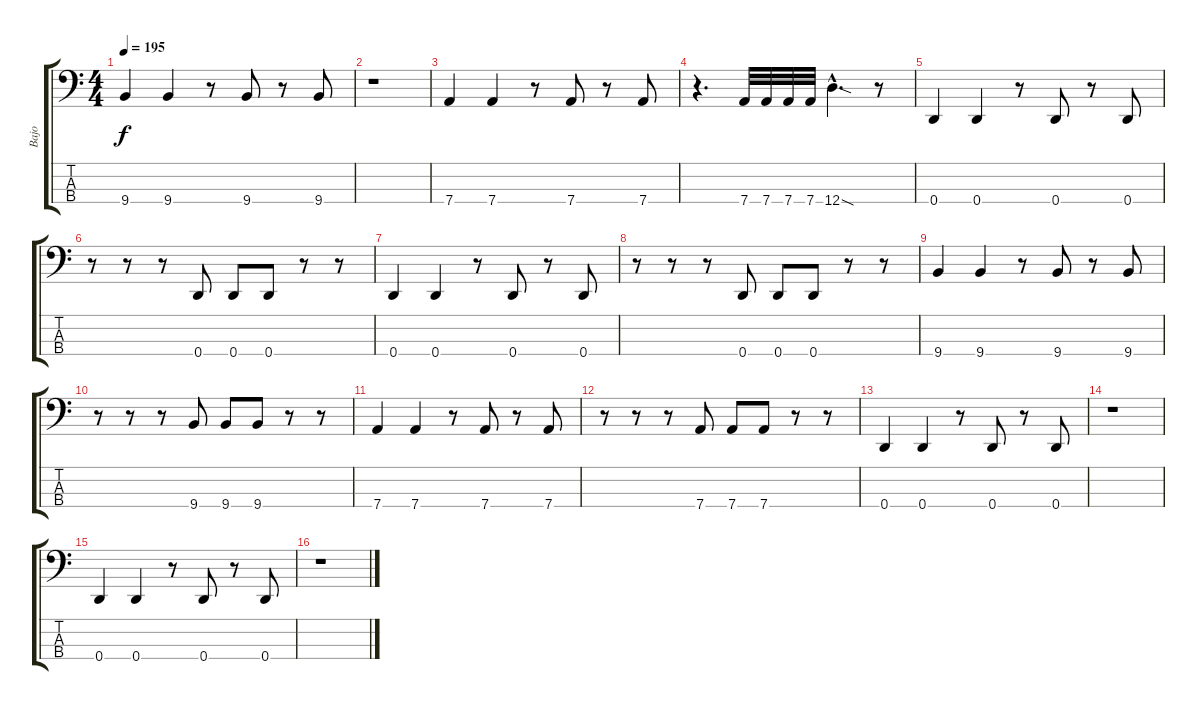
\track ("Bajo" "Bajo") {instrument electricbasspick}
\staff {score tabs}
\tuning (G2 D2 A1 D1) {hide}
\ts (4 4)
\tempo 195
\clef f4
\ks c
9.4.4{dy f} 9.4.4 r.8 9.4.8 r.8 9.4.8 |
r.1 |
7.4.4 7.4.4 r.8 7.4.8 r.8 7.4.8 |
r.4{d} 7.4.32 7.4.32 7.4.32 7.4.32 12.4{sod hac}.4{d} r.8 |
0.4.4 0.4.4 r.8 0.4.8 r.8 0.4.8 |
r.8 r.8 r.8 0.4.8 0.4.8 0.4.8 r.8 r.8 |
0.4.4 0.4.4 r.8 0.4.8 r.8 0.4.8 |
r.8 r.8 r.8 0.4.8 0.4.8 0.4.8 r.8 r.8 |
9.4.4 9.4.4 r.8 9.4.8 r.8 9.4.8 |
r.8 r.8 r.8 9.4.8 9.4.8 9.4.8 r.8 r.8 |
7.4.4 7.4.4 r.8 7.4.8 r.8 7.4.8 |
r.8 r.8 r.8 7.4.8 7.4.8 7.4.8 r.8 r.8 |
0.4.4 0.4.4 r.8 0.4.8 r.8 0.4.8 |
r.1 |
0.4.4 0.4.4 r.8 0.4.8 r.8 0.4.8 |
r.1
